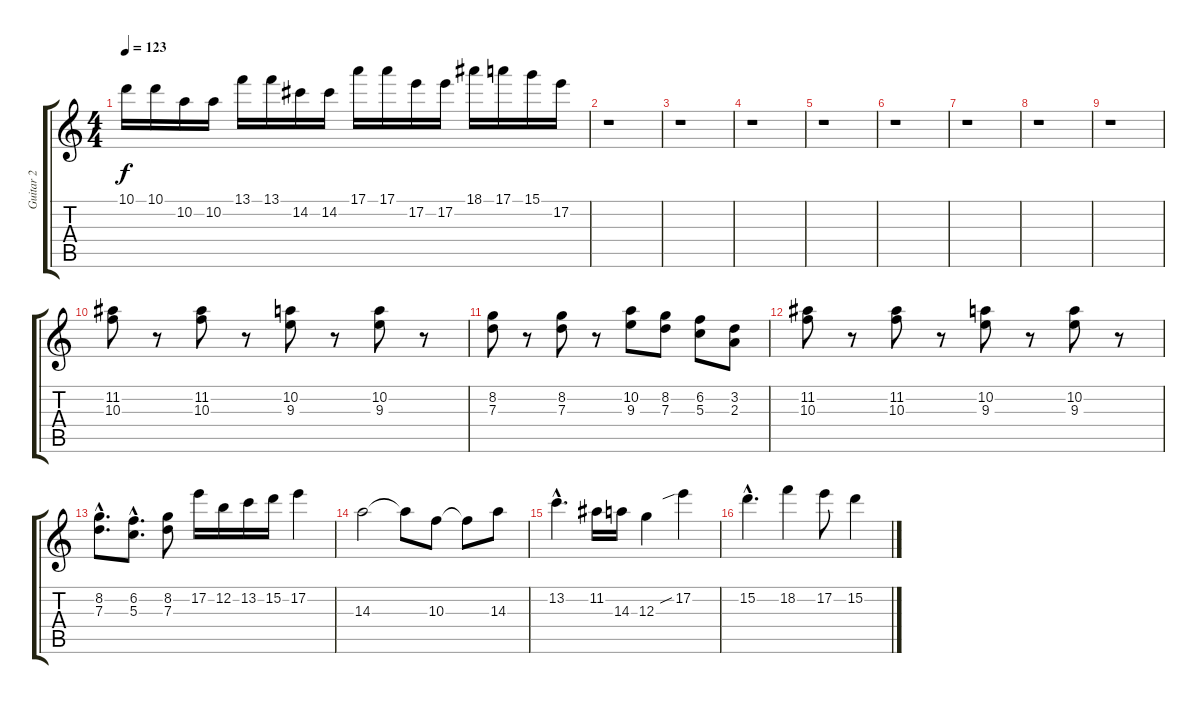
\track ("Guitar 2" "Guitar 2") {instrument distortionguitar}
\staff {score tabs}
\tuning (E4 B3 G3 D3 A2 D2) {hide}
\ts (4 4)
\tempo 123
\clef g2
\ks c
10.1.16{dy f} 10.1.16 10.2.16 10.2.16 13.1.16 13.1.16 14.2.16 14.2.16 17.1.16 17.1.16 17.2.16 17.2.16 18.1.16 17.1.16 15.1.16 17.2.16 |
r.1 |
r.1 |
r.1 |
r.1 |
r.1 |
r.1 |
r.1 |
r.1 |
(11.2 10.3).8 r.8 (11.2 10.3).8 r.8 (10.2 9.3).8 r.8 (10.2 9.3).8 r.8 |
(8.2 7.3).8 r.8 (8.2 7.3).8 r.8 (10.2 9.3).8 (8.2 7.3).8 (6.2 5.3).8 (3.2 2.3).8 |
(11.2 10.3).8 r.8 (11.2 10.3).8 r.8 (10.2 9.3).8 r.8 (10.2 9.3).8 r.8 |
(8.2{hac} 7.3{hac}).8{d} (6.2{hac} 5.3{hac}).8{d} (8.2 7.3).8 17.2.16 12.2.16 13.2.16 15.2.16 17.2.4 |
14.3.2 14.3{t}.8 10.3.8 10.3{t}.8 14.3.8 |
13.2{hac}.4{d} 11.2.16 14.3.16 12.3.4 17.2{sib}.4 |
15.2{hac}.4{d} 18.2.4 17.2.8 15.2.4
